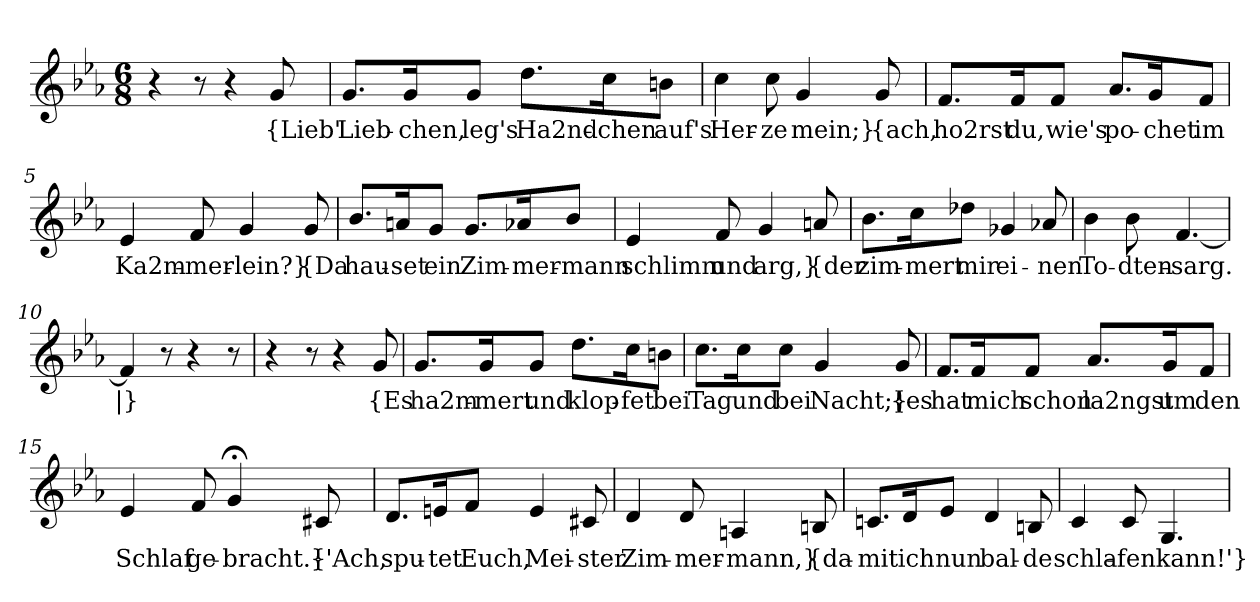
**kern	**text
*part1	*part1
*staff1	*staff1
*clefG2	*
*k[b-e-a-]	*
*M6/8	*
=1	=1
4r	.
8r	.
4r	.
!	!LO:LY:b
8g/	{Lieb'
=2	=2
!	!LO:LY:b
8.g/L	Lieb-
!	!LO:LY:b
16g/K	-chen,
!	!LO:LY:b
8g/J	leg's
!	!LO:LY:b
8.dd\L	Ha2nd-
!	!LO:LY:b
16cc\K	-chen
!	!LO:LY:b
8bn\J	auf's
=3	=3
!	!LO:LY:b
4cc\	Her-
!	!LO:LY:b
8cc\	-ze
!	!LO:LY:b
4g/	mein;}
!	!LO:LY:b
8g/	{ach,
=4	=4
!	!LO:LY:b
8.f/L	ho2rst
!	!LO:LY:b
16f/K	du,
!	!LO:LY:b
8f/J	wie's
!	!LO:LY:b
8.a-/L	po-
!	!LO:LY:b
16g/K	-chet
!	!LO:LY:b
8f/J	im
!!LO:LB:g=z
=5	=5
!	!LO:LY:b
4e-/	Ka2m-
!	!LO:LY:b
8f/	-mer-
!	!LO:LY:b
4g/	-lein?}
!	!LO:LY:b
8g/	{Da
=6	=6
!	!LO:LY:b
8.b-/L	hau-
!	!LO:LY:b
16an/K	-set
!	!LO:LY:b
8g/J	ein
!	!LO:LY:b
8.g/L	Zim-
!	!LO:LY:b
16a-X/K	-mer-
!	!LO:LY:b
8b-/J	-mann
=7	=7
!	!LO:LY:b
4e-/	schlimm
!	!LO:LY:b
8f/	und
!	!LO:LY:b
4g/	arg,}
!	!LO:LY:b
8an/	{der
!!LO:LB:g=z
=8	=8
!	!LO:LY:b
8.b-\L	zim-
!	!LO:LY:b
16cc\K	-mert
!	!LO:LY:b
8dd-X\J	mir
!	!LO:LY:b
4g-X/	ei-
!	!LO:LY:b
8a-X/	-nen
=9	=9
!	!LO:LY:b
4b-\	To-
!	!LO:LY:b
8b-\	-dten-
!	!LO:LY:b
[4.f/	-sarg.
=10	=10
!	!LO:LY:b
4f/]	|}
8r	.
4r	.
8r	.
=11	=11
4r	.
8r	.
4r	.
!	!LO:LY:b
8g/	{Es
=12	=12
!	!LO:LY:b
8.g/L	ha2m-
!	!LO:LY:b
16g/K	-mert
!	!LO:LY:b
8g/J	und
!	!LO:LY:b
8.dd\L	klop-
!	!LO:LY:b
16cc\K	-fet
!	!LO:LY:b
8bn\J	bei
!!LO:LB:g=z
=13	=13
!	!LO:LY:b
8.cc\L	Tag
!	!LO:LY:b
16cc\K	und
!	!LO:LY:b
8cc\J	bei
!	!LO:LY:b
4g/	Nacht;}
!	!LO:LY:b
8g/	{es
=14	=14
!	!LO:LY:b
8.f/L	hat
!	!LO:LY:b
16f/K	mich
!	!LO:LY:b
8f/J	schon
!	!LO:LY:b
8.a-/L	la2ngst
!	!LO:LY:b
16g/K	um
!	!LO:LY:b
8f/J	den
=15	=15
!	!LO:LY:b
4e-/	Schlaf
!	!LO:LY:b
8f/	ge-
!	!LO:LY:b
4g;</	-bracht.}
!	!LO:LY:b
8c#X/	{'Ach,
!!LO:LB:g=z
=16	=16
!	!LO:LY:b
8.d/L	spu-
!	!LO:LY:b
16en/K	-tet
!	!LO:LY:b
8f/J	Euch,
!	!LO:LY:b
4e/	Mei-
!	!LO:LY:b
8c#X/	-ster
=17	=17
!	!LO:LY:b
4d/	Zim-
!	!LO:LY:b
8d/	-mer-
!	!LO:LY:b
4An/	-mann,}
!	!LO:LY:b
8Bn/	{da-
=18	=18
!	!LO:LY:b
8.cn/L	-mit
!	!LO:LY:b
16d/K	ich
!	!LO:LY:b
8e-/J	nun
!	!LO:LY:b
4d/	bal-
!	!LO:LY:b
8Bn/	-de
=19	=19
!	!LO:LY:b
4c/	schla-
!	!LO:LY:b
8c/	-fen
!	!LO:LY:b
4.G/	kann!'}
=	=
*-	*-
